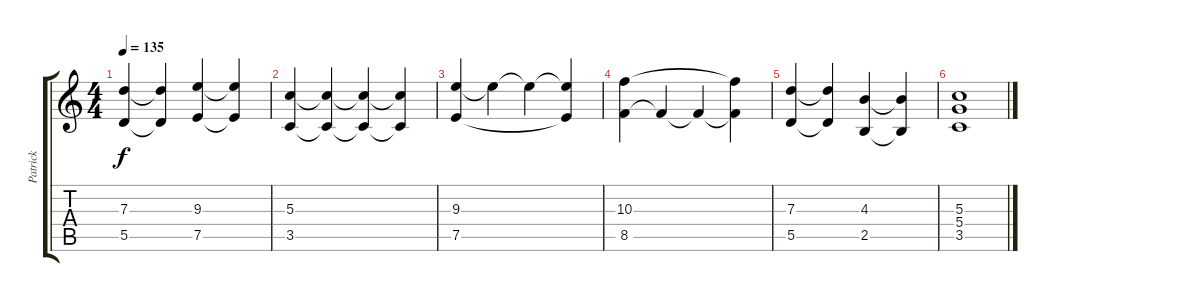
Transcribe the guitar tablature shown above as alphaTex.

\track ("Patrick" "Patrick") {instrument overdrivenguitar}
\staff {score tabs}
\tuning (E4 B3 G3 D3 A2 E2) {hide}
\ts (4 4)
\tempo 135
\clef g2
\ks c
(7.3 5.5).4{dy f} (7.3{t} 5.5{t}).4 (9.3 7.5).4 (9.3{t} 7.5{t}).4 |
(5.3 3.5).4 (5.3{t} 3.5{t}).4 (5.3{t} 3.5{t}).4 (5.3{t} 3.5{t}).4 |
(9.3 7.5).4 9.3{t}.4 9.3{t}.4 (9.3{t} 7.5{t}).4 |
(10.3 8.5).4 8.5{t}.4 8.5{t}.4 (10.3{t} 8.5{t}).4 |
(7.3 5.5).4 (7.3{t} 5.5{t}).4 (4.3 2.5).4 (4.3{t} 2.5{t}).4 |
(5.3 5.4 3.5).1
